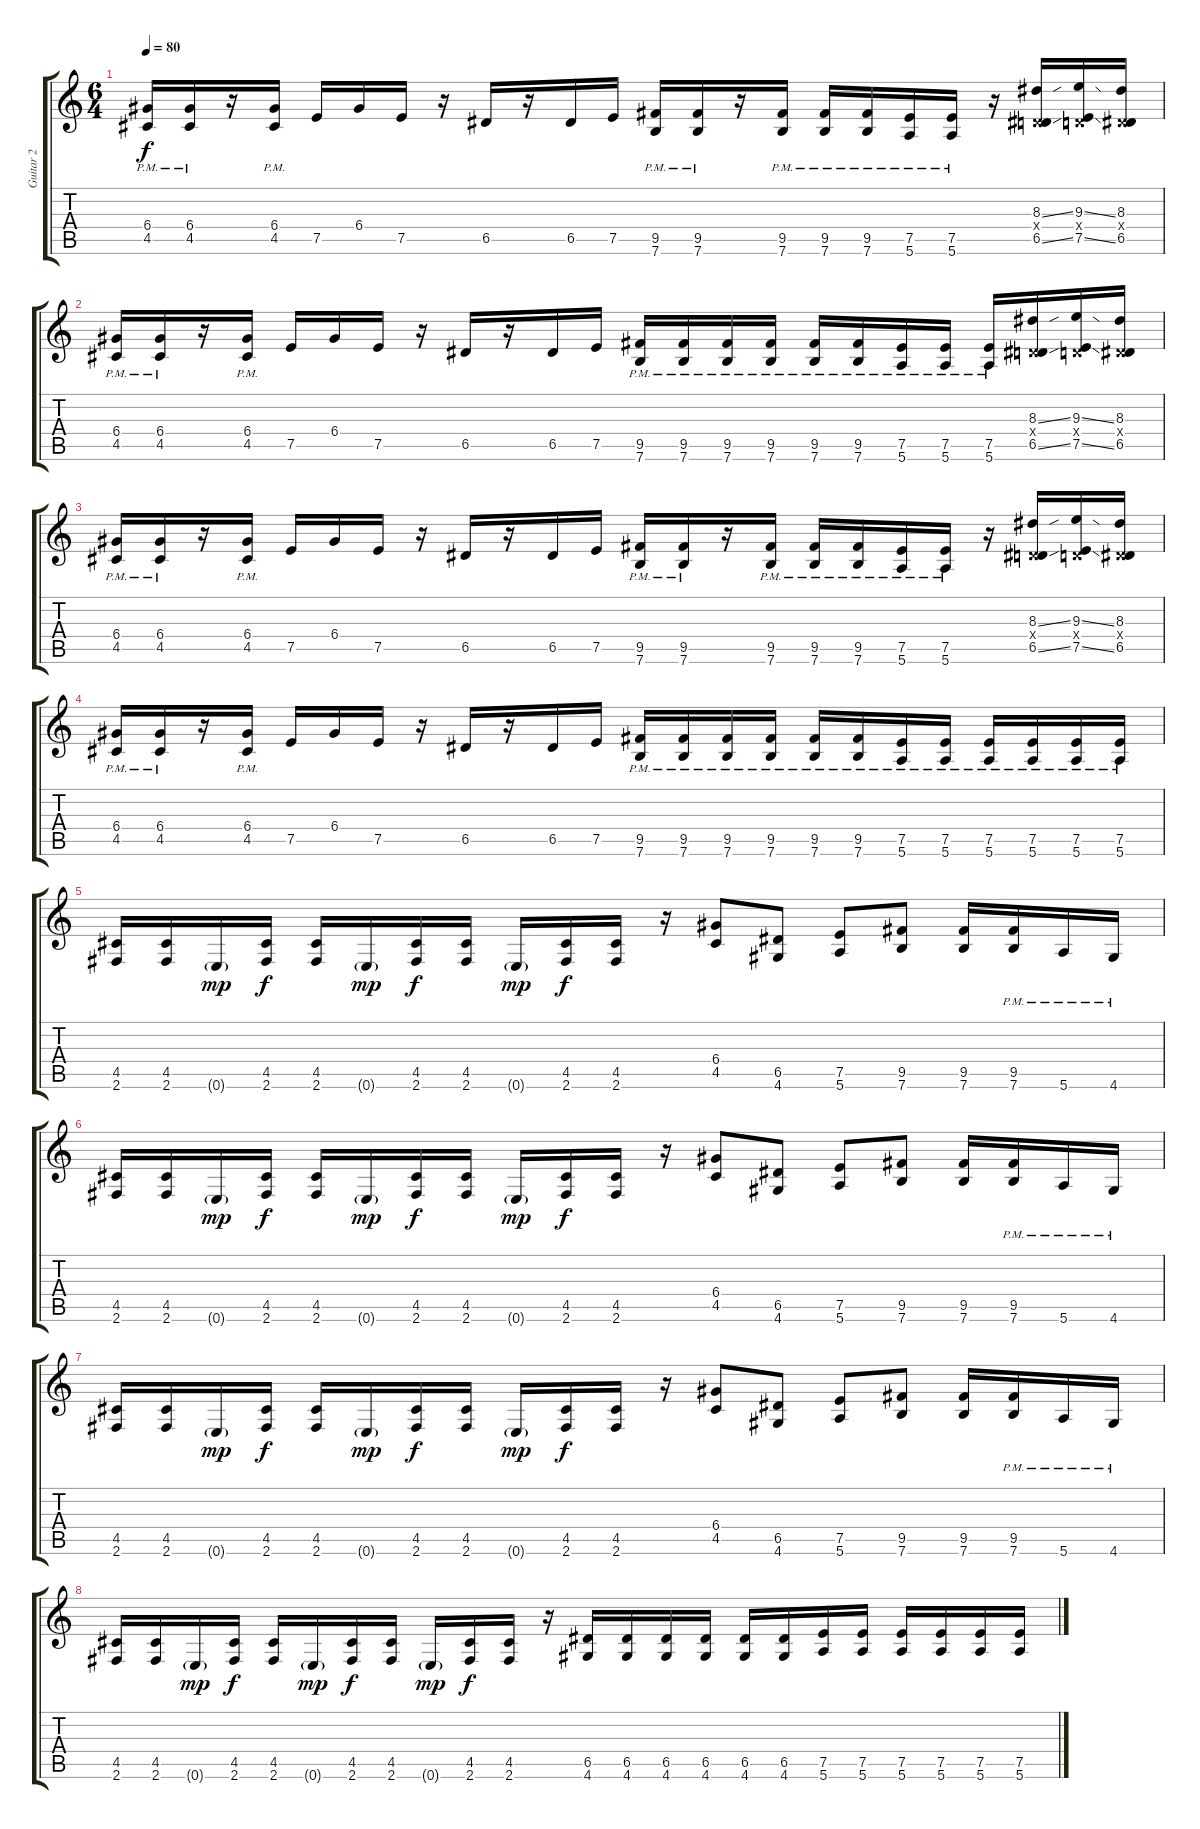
\track ("Guitar 2" "Guitar 2") {instrument distortionguitar}
\staff {score tabs}
\tuning (E4 B3 G3 D3 A2 E2) {hide}
\ts (6 4)
\tempo 80
\clef g2
\ks c
(6.4{pm} 4.5{pm}).16{dy f} (6.4{pm} 4.5{pm}).16 r.16 (6.4{pm} 4.5{pm}).16 7.5.16 6.4.16 7.5.16 r.16 6.5.16 r.16 6.5.16 7.5.16 (9.5{pm} 7.6{pm}).16 (9.5{pm} 7.6{pm}).16 r.16 (9.5{pm} 7.6{pm}).16 (9.5{pm} 7.6{pm}).16 (9.5{pm} 7.6{pm}).16 (7.5{pm} 5.6{pm}).16 (7.5{pm} 5.6{pm}).16 r.16 (8.3{ss} 0.4{x} 6.5{ss}).16 (9.3{ss} 0.4{x} 7.5{ss}).16 (8.3 0.4{x} 6.5).16 |
(6.4{pm} 4.5{pm}).16 (6.4{pm} 4.5{pm}).16 r.16 (6.4{pm} 4.5{pm}).16 7.5.16 6.4.16 7.5.16 r.16 6.5.16 r.16 6.5.16 7.5.16 (9.5{pm} 7.6{pm}).16 (9.5{pm} 7.6{pm}).16 (9.5{pm} 7.6{pm}).16 (9.5{pm} 7.6{pm}).16 (9.5{pm} 7.6{pm}).16 (9.5{pm} 7.6{pm}).16 (7.5{pm} 5.6{pm}).16 (7.5{pm} 5.6{pm}).16 (7.5{pm} 5.6{pm}).16 (8.3{ss} 0.4{x} 6.5{ss}).16 (9.3{ss} 0.4{x} 7.5{ss}).16 (8.3 0.4{x} 6.5).16 |
(6.4{pm} 4.5{pm}).16 (6.4{pm} 4.5{pm}).16 r.16 (6.4{pm} 4.5{pm}).16 7.5.16 6.4.16 7.5.16 r.16 6.5.16 r.16 6.5.16 7.5.16 (9.5{pm} 7.6{pm}).16 (9.5{pm} 7.6{pm}).16 r.16 (9.5{pm} 7.6{pm}).16 (9.5{pm} 7.6{pm}).16 (9.5{pm} 7.6{pm}).16 (7.5{pm} 5.6{pm}).16 (7.5{pm} 5.6{pm}).16 r.16 (8.3{ss} 0.4{x} 6.5{ss}).16 (9.3{ss} 0.4{x} 7.5{ss}).16 (8.3 0.4{x} 6.5).16 |
(6.4{pm} 4.5{pm}).16 (6.4{pm} 4.5{pm}).16 r.16 (6.4{pm} 4.5{pm}).16 7.5.16 6.4.16 7.5.16 r.16 6.5.16 r.16 6.5.16 7.5.16 (9.5{pm} 7.6{pm}).16 (9.5{pm} 7.6{pm}).16 (9.5{pm} 7.6{pm}).16 (9.5{pm} 7.6{pm}).16 (9.5{pm} 7.6{pm}).16 (9.5{pm} 7.6{pm}).16 (7.5{pm} 5.6{pm}).16 (7.5{pm} 5.6{pm}).16 (7.5{pm} 5.6{pm}).16 (7.5{pm} 5.6{pm}).16 (7.5{pm} 5.6{pm}).16 (7.5{pm} 5.6{pm}).16 |
(4.5 2.6).16 (4.5 2.6).16 0.6{g}.16{dy mp} (4.5 2.6).16{dy f} (4.5 2.6).16 0.6{g}.16{dy mp} (4.5 2.6).16{dy f} (4.5 2.6).16 0.6{g}.16{dy mp} (4.5 2.6).16{dy f} (4.5 2.6).16 r.16 (6.4 4.5).8 (6.5 4.6).8 (7.5 5.6).8 (9.5 7.6).8 (9.5 7.6).16 (9.5{pm} 7.6{pm}).16 5.6{pm}.16 4.6{pm}.16 |
(4.5 2.6).16 (4.5 2.6).16 0.6{g}.16{dy mp} (4.5 2.6).16{dy f} (4.5 2.6).16 0.6{g}.16{dy mp} (4.5 2.6).16{dy f} (4.5 2.6).16 0.6{g}.16{dy mp} (4.5 2.6).16{dy f} (4.5 2.6).16 r.16 (6.4 4.5).8 (6.5 4.6).8 (7.5 5.6).8 (9.5 7.6).8 (9.5 7.6).16 (9.5{pm} 7.6{pm}).16 5.6{pm}.16 4.6{pm}.16 |
(4.5 2.6).16 (4.5 2.6).16 0.6{g}.16{dy mp} (4.5 2.6).16{dy f} (4.5 2.6).16 0.6{g}.16{dy mp} (4.5 2.6).16{dy f} (4.5 2.6).16 0.6{g}.16{dy mp} (4.5 2.6).16{dy f} (4.5 2.6).16 r.16 (6.4 4.5).8 (6.5 4.6).8 (7.5 5.6).8 (9.5 7.6).8 (9.5 7.6).16 (9.5{pm} 7.6{pm}).16 5.6{pm}.16 4.6{pm}.16 |
(4.5 2.6).16 (4.5 2.6).16 0.6{g}.16{dy mp} (4.5 2.6).16{dy f} (4.5 2.6).16 0.6{g}.16{dy mp} (4.5 2.6).16{dy f} (4.5 2.6).16 0.6{g}.16{dy mp} (4.5 2.6).16{dy f} (4.5 2.6).16 r.16 (6.5 4.6).16 (6.5 4.6).16 (6.5 4.6).16 (6.5 4.6).16 (6.5 4.6).16 (6.5 4.6).16 (7.5 5.6).16 (7.5 5.6).16 (7.5 5.6).16 (7.5 5.6).16 (7.5 5.6).16 (7.5 5.6).16
